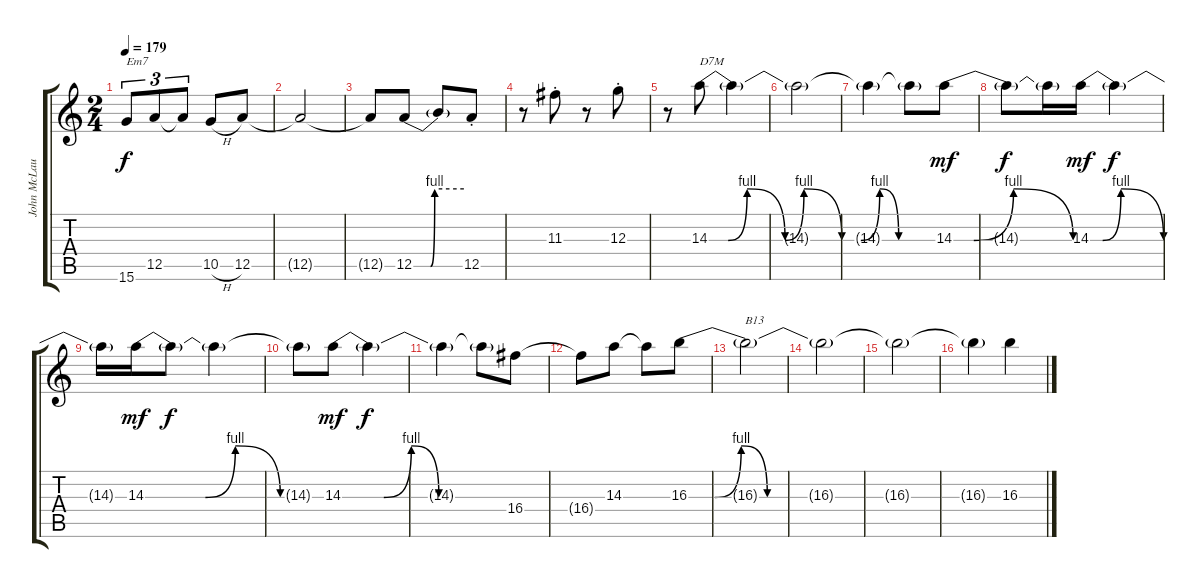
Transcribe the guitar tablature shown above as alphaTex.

\track ("John McLaughlin" "John McLau") {instrument overdrivenguitar}
\staff {score tabs}
\tuning (E4 B3 G3 D3 A2 E2) {hide}
\ts (2 4)
\tempo 179
\clef g2
\ks c
15.6.8{tu (3 2) txt "Em7" dy f} 12.5.8{tu (3 2)} 12.5{t}.8{tu (3 2)} 10.5{h}.8 12.5.8 |
12.5{t}.2 |
12.5{t}.8 12.5{be (custom 0 0 20 0 25 4 60 4)}.8 12.5{t}.8 12.5{st}.8 |
r.8 11.3{st}.8 r.8 12.3{st}.8 |
r.8 14.3{be (custom 0 0 5 0 10 4 20 0 20 0 25 4 35 0 40 0 45 4 50 0 60 0)}.8{txt "D7M"} 14.3{t}.4 |
14.3{t}.2 |
14.3{t}.4 14.3{t}.8 14.3{be (custom 0 0 10 0 30 4 60 0)}.8{dy mf} |
14.3{t}.8{dy f} 14.3{t}.16 14.3{be (custom 0 0 10 0 25 4 60 0)}.16{dy mf} 14.3{t}.4{dy f} |
14.3{t}.16 14.3{be (custom 0 0 20 0 30 4 45 0 60 0)}.16{dy mf} 14.3{t}.8{dy f} 14.3{t}.4 |
14.3{t}.8 14.3{be (custom 0 0 15 0 25 4 35 0 60 0)}.8{dy mf} 14.3{t}.4{dy f} |
14.3{t}.4 14.3{t}.8 16.4.8 |
16.4{t}.8 14.3.8 14.3{t}.8 16.3{be (custom 0 0 5 0 10 4 15 0 60 0)}.8 |
16.3{t}.2{txt "B13"} |
16.3{t}.2 |
16.3{t}.2 |
16.3{t}.4 16.3.4
